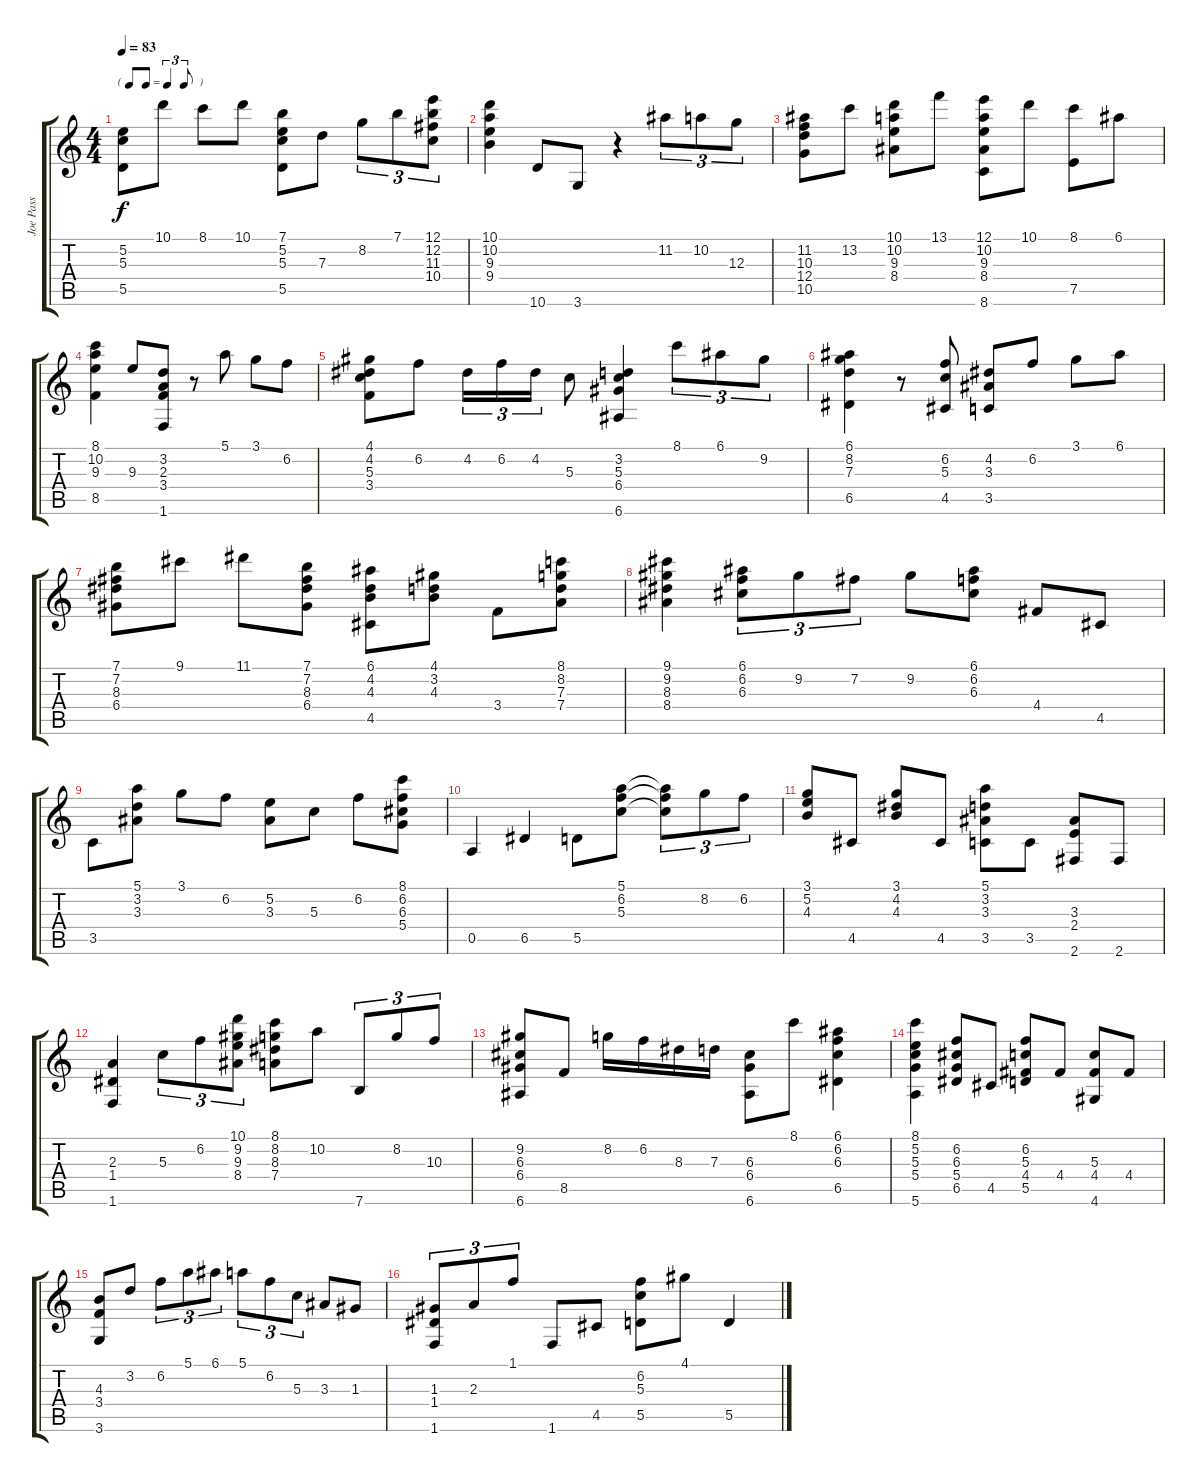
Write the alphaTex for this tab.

\track ("Joe Pass" "Joe Pass") {instrument electricguitarjazz}
\staff {score tabs}
\tuning (E4 B3 G3 D3 A2 E2) {hide}
\ts (4 4)
\tf triplet8th
\tempo 83
\clef g2
\ks c
(5.2 5.3 5.5).8{dy f} 10.1.8 8.1.8 10.1.8 (7.1 5.2 5.3 5.5).8 7.3.8 8.2.8{tu (3 2)} 7.1.8{tu (3 2)} (12.1 12.2 11.3 10.4).8{tu (3 2)} |
(10.1 10.2 9.3 9.4).4 10.6.8 3.6.8 r.4 11.2.8{tu (3 2)} 10.2.8{tu (3 2)} 12.3.8{tu (3 2)} |
(11.2 10.3 12.4 10.5).8 13.2.8 (10.1 10.2 9.3 8.4).8 13.1.8 (12.1 10.2 9.3 8.4 8.6).8 10.1.8 (8.1 7.5).8 6.1.8 |
(8.1 10.2 9.3 8.5).4 9.3.8 (3.2 2.3 3.4 1.6).8 r.8 5.1.8 3.1.8 6.2.8 |
(4.1 4.2 5.3 3.4).8 6.2.8 4.2.16{tu (3 2)} 6.2.16{tu (3 2)} 4.2.16{tu (3 2)} 5.3.8 (3.2 5.3 6.4 6.6).4 8.1.8{tu (3 2)} 6.1.8{tu (3 2)} 9.2.8{tu (3 2)} |
(6.1 8.2 7.3 6.5).4 r.8 (6.2 5.3 4.5).8 (4.2 3.3 3.5).8 6.2.8 3.1.8 6.1.8 |
(7.1 7.2 8.3 6.4).8 9.1.8 11.1.8 (7.1 7.2 8.3 6.4).8 (6.1 4.2 4.3 4.5).8 (4.1 3.2 4.3).8 3.4.8 (8.1 8.2 7.3 7.4).8 |
(9.1 9.2 8.3 8.4).4 (6.1 6.2 6.3).8{tu (3 2)} 9.2.8{tu (3 2)} 7.2.8{tu (3 2)} 9.2.8 (6.1 6.2 6.3).8 4.4.8 4.5.8 |
3.5.8 (5.1 3.2 3.3).8 3.1.8 6.2.8 (5.2 3.3).8 5.3.8 6.2.8 (8.1 6.2 6.3 5.4).8 |
0.5.4 6.5.4 5.5.8 (5.1 6.2 5.3).8 (5.1{t} 6.2{t} 5.3{t}).8{tu (3 2)} 8.2.8{tu (3 2)} 6.2.8{tu (3 2)} |
(3.1 5.2 4.3).8 4.5.8 (3.1 4.2 4.3).8 4.5.8 (5.1 3.2 3.3 3.5).8 3.5.8 (3.3 2.4 2.6).8 2.6.8 |
(2.3 1.4 1.6).4 5.3.8{tu (3 2)} 6.2.8{tu (3 2)} (10.1 9.2 9.3 8.4).8{tu (3 2)} (8.1 8.2 8.3 7.4).8 10.2.8 7.6.8{tu (3 2)} 8.2.8{tu (3 2)} 10.3.8{tu (3 2)} |
(9.2 6.3 6.4 6.6).8 8.5.8 8.2.16 6.2.16 8.3.16 7.3.16 (6.3 6.4 6.6).8 8.1.8 (6.1 6.2 6.3 6.5).4 |
(8.1 5.2 5.3 5.4 5.6).4 (6.2 6.3 5.4 6.5).8 4.5.8 (6.2 5.3 4.4 5.5).8 4.4.8 (5.3 4.4 4.6).8 4.4.8 |
(4.3 3.4 3.6).8 3.2.8 6.2.8{tu (3 2)} 5.1.8{tu (3 2)} 6.1.8{tu (3 2)} 5.1.8{tu (3 2)} 6.2.8{tu (3 2)} 5.3.8{tu (3 2)} 3.3.8 1.3.8 |
(1.3 1.4 1.6).8{tu (3 2)} 2.3.8{tu (3 2)} 1.1.8{tu (3 2)} 1.6.8 4.5.8 (6.2 5.3 5.5).8 4.1.8 5.5.4
